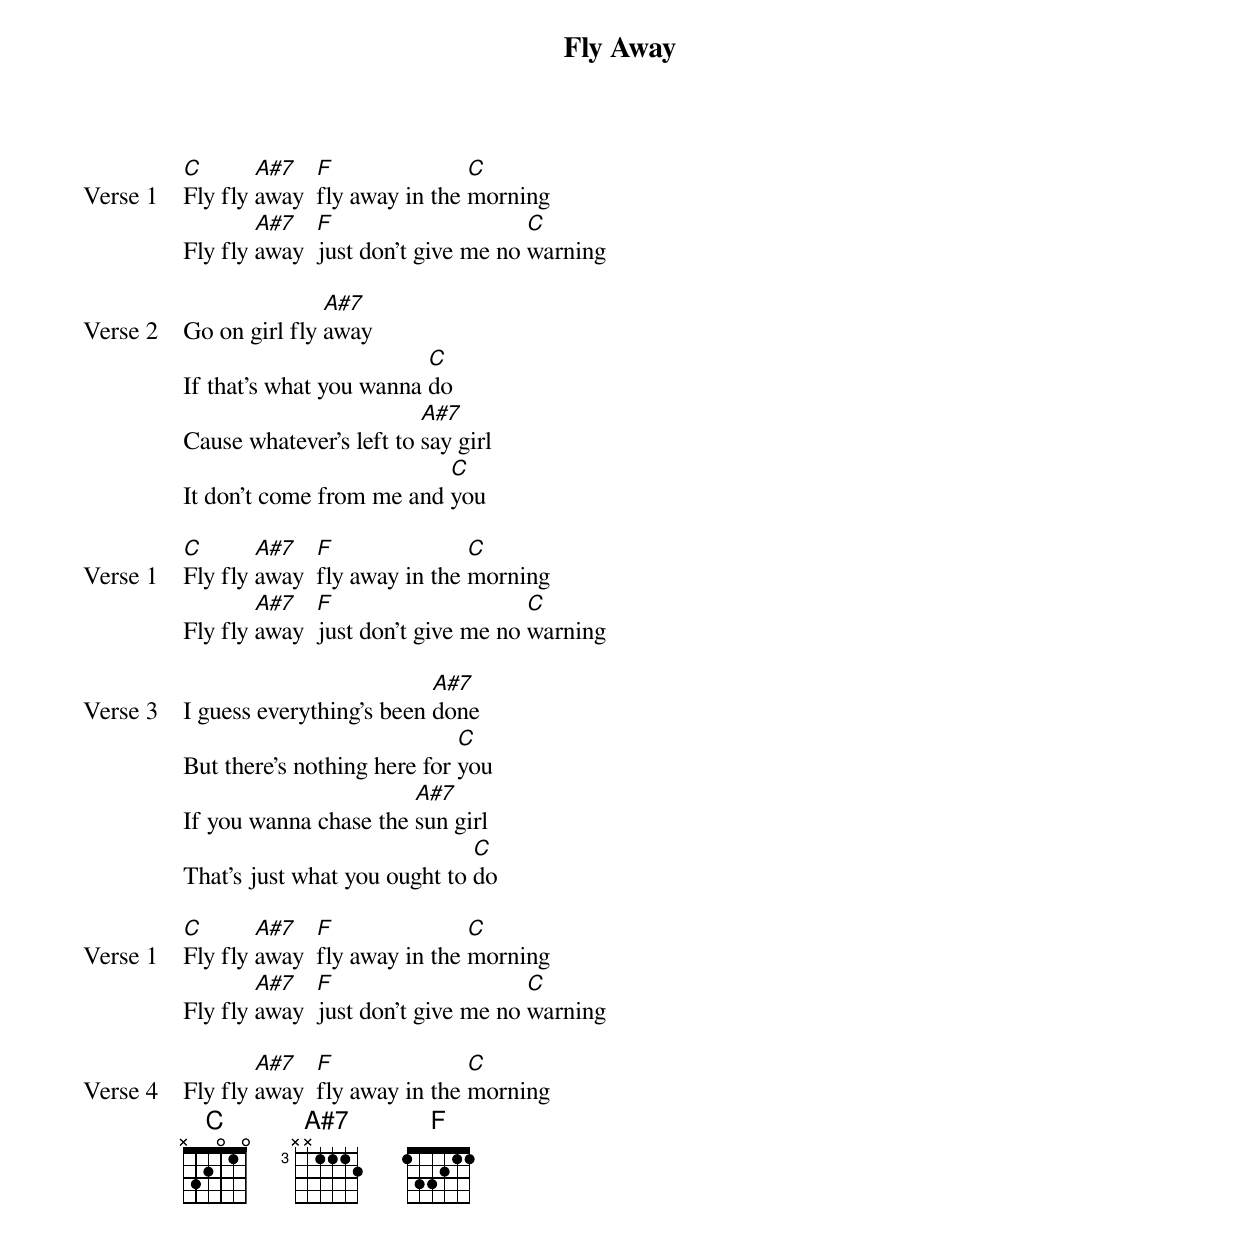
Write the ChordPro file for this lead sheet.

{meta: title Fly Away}
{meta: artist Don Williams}

{start_of_verse: Verse 1}
[C]Fly fly [A#7]away  [F]fly away in the [C]morning
Fly fly [A#7]away  [F]just don't give me no [C]warning
{end_of_verse}

{start_of_verse: Verse 2}
Go on girl fly [A#7]away
If that's what you wanna [C]do
Cause whatever's left to [A#7]say girl
It don't come from me and [C]you
{end_of_verse}

{start_of_verse: Verse 1}
[C]Fly fly [A#7]away  [F]fly away in the [C]morning
Fly fly [A#7]away  [F]just don't give me no [C]warning
{end_of_verse}

{start_of_verse: Verse 3}
I guess everything's been [A#7]done
But there's nothing here for [C]you
If you wanna chase the [A#7]sun girl
That's just what you ought to [C]do
{end_of_verse}

{start_of_verse: Verse 1}
[C]Fly fly [A#7]away  [F]fly away in the [C]morning
Fly fly [A#7]away  [F]just don't give me no [C]warning
{end_of_verse}

{start_of_verse: Verse 4}
Fly fly [A#7]away  [F]fly away in the [C]morning
{end_of_verse}
